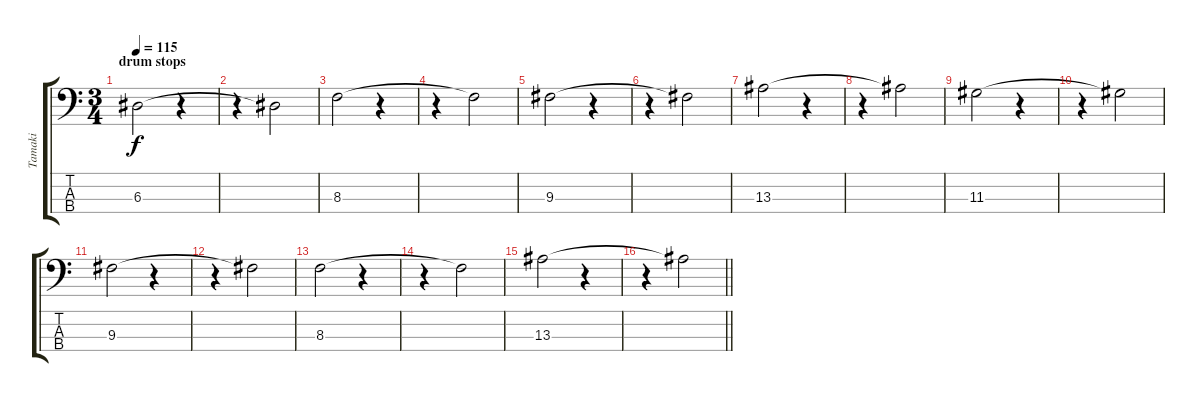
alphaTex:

\track ("Tamaki" "Tamaki") {instrument electricbasspick}
\staff {score tabs}
\tuning (G2 D2 A1 E1) {hide}
\ts (3 4)
\section ("" "drum stops")
\tempo 115
\clef f4
\ks c
6.3.2{dy f} r.4 |
r.4 6.3{t}.2 |
8.3.2 r.4 |
r.4 8.3{t}.2 |
9.3.2 r.4 |
r.4 9.3{t}.2 |
13.3.2 r.4 |
r.4 13.3{t}.2 |
11.3.2 r.4 |
r.4 11.3{t}.2 |
9.3.2 r.4 |
r.4 9.3{t}.2 |
8.3.2 r.4 |
r.4 8.3{t}.2 |
13.3.2 r.4 |
\barLineRight lightlight
r.4 13.3{t}.2
